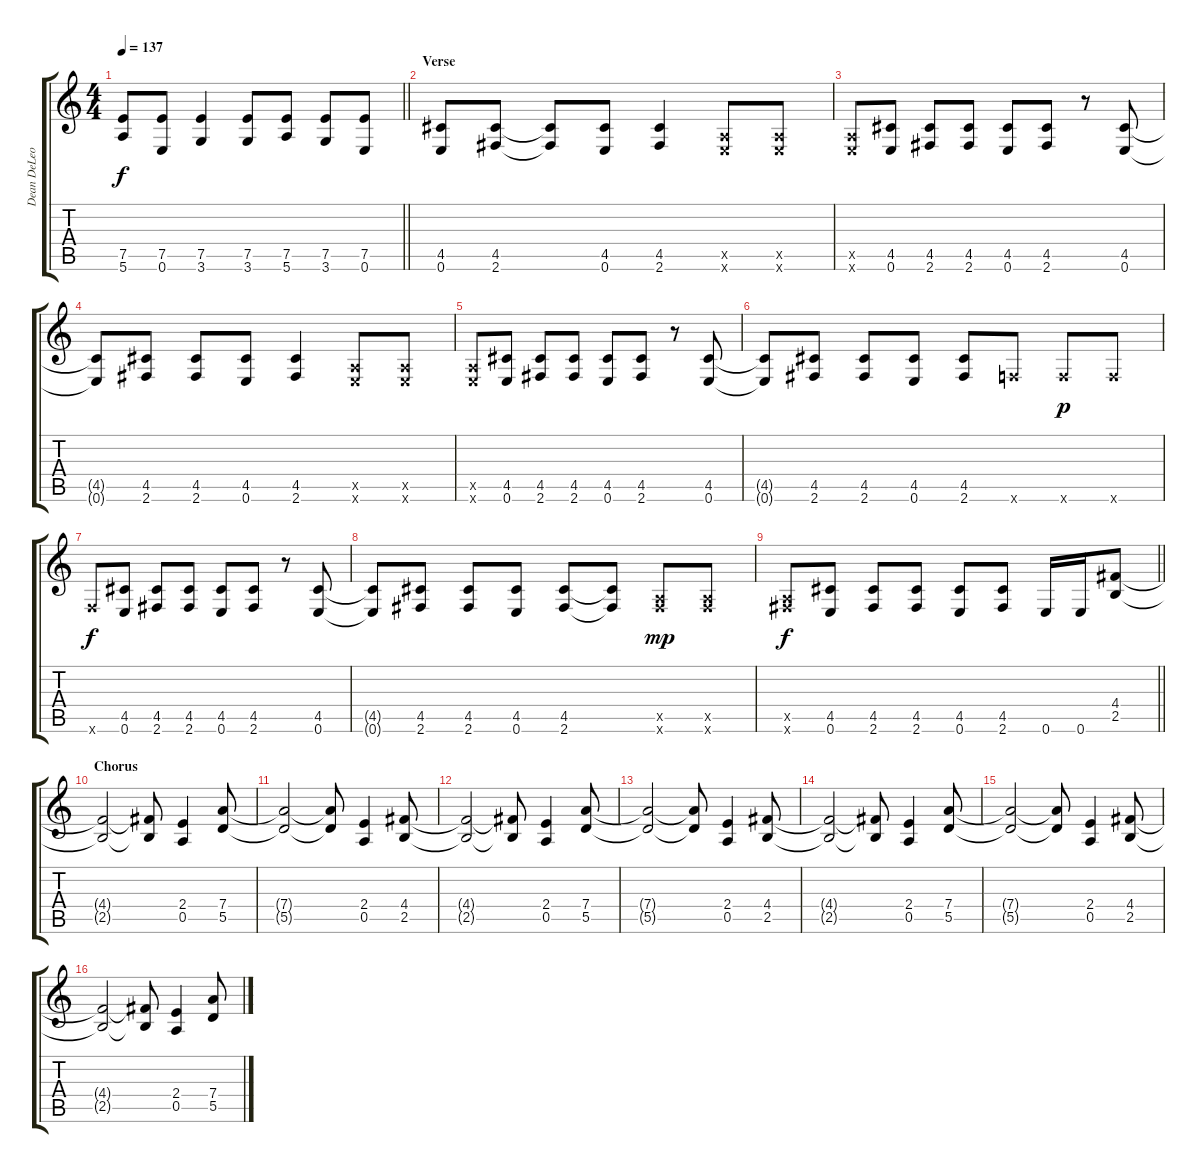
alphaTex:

\track ("Dean DeLeo 2nd Guitar" "Dean DeLeo") {instrument overdrivenguitar}
\staff {score tabs}
\tuning (E4 B3 G3 D3 A2 E2) {hide}
\ts (4 4)
\tempo 137
\clef g2
\barLineRight lightlight
\ks c
(7.5{t} 5.6{t}).8{dy f} (7.5 0.6).8 (7.5 3.6).4 (7.5 3.6).8 (7.5 5.6).8 (7.5 3.6).8 (7.5 0.6).8 |
\section ("" "Verse")
(4.5 0.6).8 (4.5 2.6).8 (4.5{t} 2.6{t}).8 (4.5 0.6).8 (4.5 2.6).4 (0.5{x} 0.6{x}).8 (0.5{x} 0.6{x}).8 |
(0.5{x} 0.6{x}).8 (4.5 0.6).8 (4.5 2.6).8 (4.5 2.6).8 (4.5 0.6).8 (4.5 2.6).8 r.8 (4.5 0.6).8 |
(4.5{t} 0.6{t}).8 (4.5 2.6).8 (4.5 2.6).8 (4.5 0.6).8 (4.5 2.6).4 (0.5{x} 0.6{x}).8 (0.5{x} 0.6{x}).8 |
(0.5{x} 0.6{x}).8 (4.5 0.6).8 (4.5 2.6).8 (4.5 2.6).8 (4.5 0.6).8 (4.5 2.6).8 r.8 (4.5 0.6).8 |
(4.5{t} 0.6{t}).8 (4.5 2.6).8 (4.5 2.6).8 (4.5 0.6).8 (4.5 2.6).8 1.6{x}.8 1.6{x}.8{dy p} 1.6{x}.8 |
1.6{x}.8{dy f} (4.5 0.6).8 (4.5 2.6).8 (4.5 2.6).8 (4.5 0.6).8 (4.5 2.6).8 r.8 (4.5 0.6).8 |
(4.5{t} 0.6{t}).8 (4.5 2.6).8 (4.5 2.6).8 (4.5 0.6).8 (4.5 2.6).8 (4.5{t} 2.6{t}).8 (0.5{x} 2.6{x}).8{dy mp} (0.5{x} 2.6{x}).8 |
\barLineRight lightlight
(0.5{x} 2.6{x}).8{dy f} (4.5 0.6).8 (4.5 2.6).8 (4.5 2.6).8 (4.5 0.6).8 (4.5 2.6).8 0.6.16 0.6.16 (4.4 2.5).8 |
\section ("" "Chorus")
(4.4{t} 2.5{t}).2 (4.4{t} 2.5{t}).8 (2.4 0.5).4 (7.4 5.5).8 |
(7.4{t} 5.5{t}).2 (7.4{t} 5.5{t}).8 (2.4 0.5).4 (4.4 2.5).8 |
(4.4{t} 2.5{t}).2 (4.4{t} 2.5{t}).8 (2.4 0.5).4 (7.4 5.5).8 |
(7.4{t} 5.5{t}).2 (7.4{t} 5.5{t}).8 (2.4 0.5).4 (4.4 2.5).8 |
(4.4{t} 2.5{t}).2 (4.4{t} 2.5{t}).8 (2.4 0.5).4 (7.4 5.5).8 |
(7.4{t} 5.5{t}).2 (7.4{t} 5.5{t}).8 (2.4 0.5).4 (4.4 2.5).8 |
(4.4{t} 2.5{t}).2 (4.4{t} 2.5{t}).8 (2.4 0.5).4 (7.4 5.5).8
